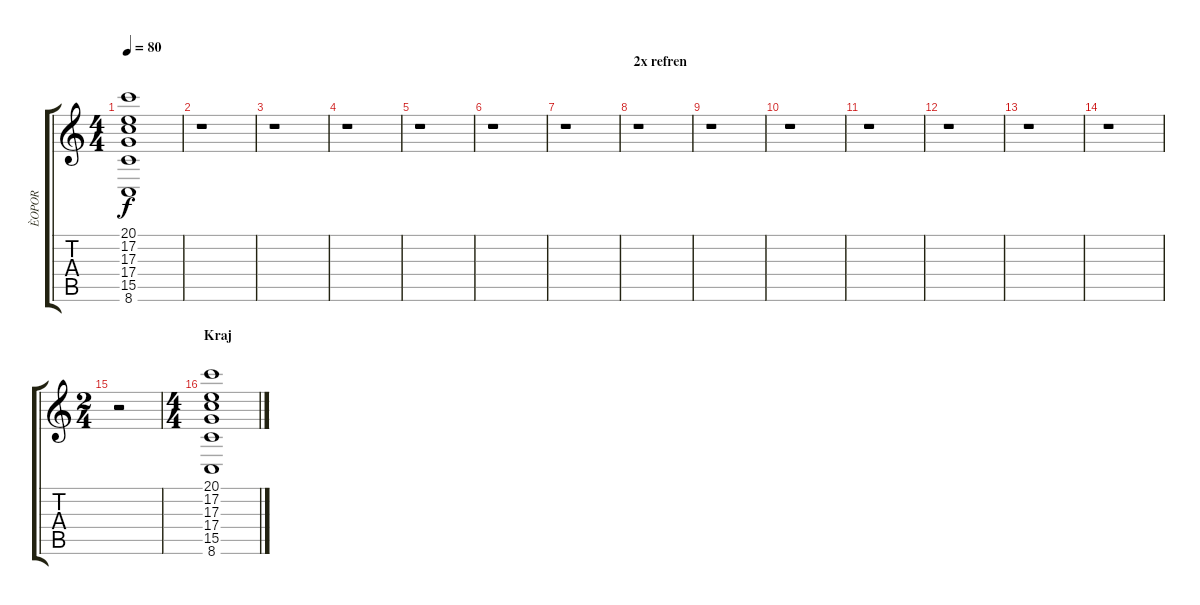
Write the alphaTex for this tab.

\track ("ÈOPOR" "ÈOPOR") {instrument applause}
\staff {score tabs}
\tuning (E4 B3 G3 D3 A2 E2) {hide}
\ts (4 4)
\tempo 80
\clef g2
\ks c
(20.1{t} 17.2{t} 17.3{t} 17.4{t} 15.5{t} 8.6{t}).1{dy f volume 0} |
r.1 |
r.1 |
r.1 |
r.1 |
r.1 |
r.1 |
\section ("" "2x refren")
r.1 |
r.1 |
r.1 |
r.1 |
r.1 |
r.1 |
r.1 |
\ts (2 4)
r.2 |
\ts (4 4)
\section ("" "Kraj")
(20.1 17.2 17.3 17.4 15.5 8.6).1{volume 10}
